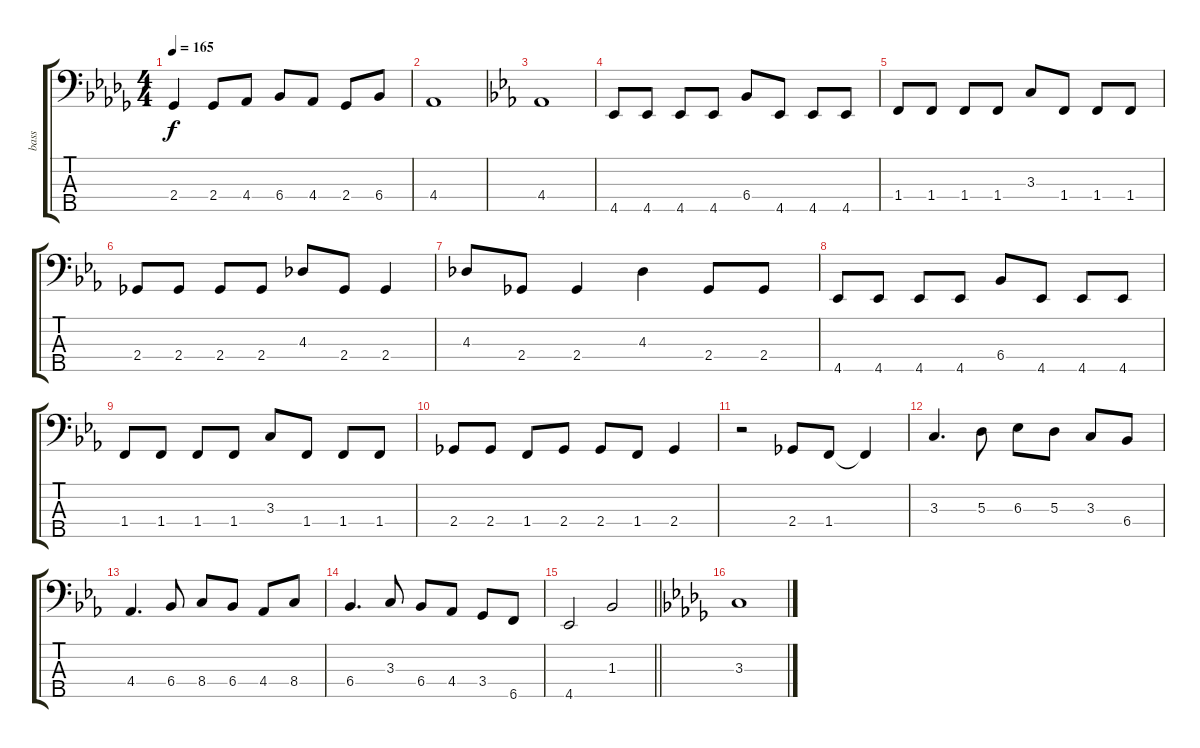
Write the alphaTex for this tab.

\track ("bass" "bass") {instrument electricbassfinger}
\staff {score tabs}
\tuning (G2 D2 A1 E1 B0) {hide}
\ts (4 4)
\tempo 165
\clef f4
\ks db
2.4.4{dy f} 2.4.8 4.4.8 6.4.8 4.4.8 2.4.8 6.4.8 |
4.4.1 |
\ks eb
4.4.1 |
4.5.8 4.5.8 4.5.8 4.5.8 6.4.8 4.5.8 4.5.8 4.5.8 |
1.4.8 1.4.8 1.4.8 1.4.8 3.3.8 1.4.8 1.4.8 1.4.8 |
2.4.8 2.4.8 2.4.8 2.4.8 4.3.8 2.4.8 2.4.4 |
4.3.8 2.4.8 2.4.4 4.3.4 2.4.8 2.4.8 |
4.5.8 4.5.8 4.5.8 4.5.8 6.4.8 4.5.8 4.5.8 4.5.8 |
1.4.8 1.4.8 1.4.8 1.4.8 3.3.8 1.4.8 1.4.8 1.4.8 |
2.4.8 2.4.8 1.4.8 2.4.8 2.4.8 1.4.8 2.4.4 |
r.2 2.4.8 1.4.8 1.4{t}.4 |
3.3.4{d} 5.3.8 6.3.8 5.3.8 3.3.8 6.4.8 |
4.4.4{d} 6.4.8 8.4.8 6.4.8 4.4.8 8.4.8 |
6.4.4{d} 3.3.8 6.4.8 4.4.8 3.4.8 6.5.8 |
\barLineRight lightlight
4.5.2 1.3.2 |
\ks db
3.3.1
